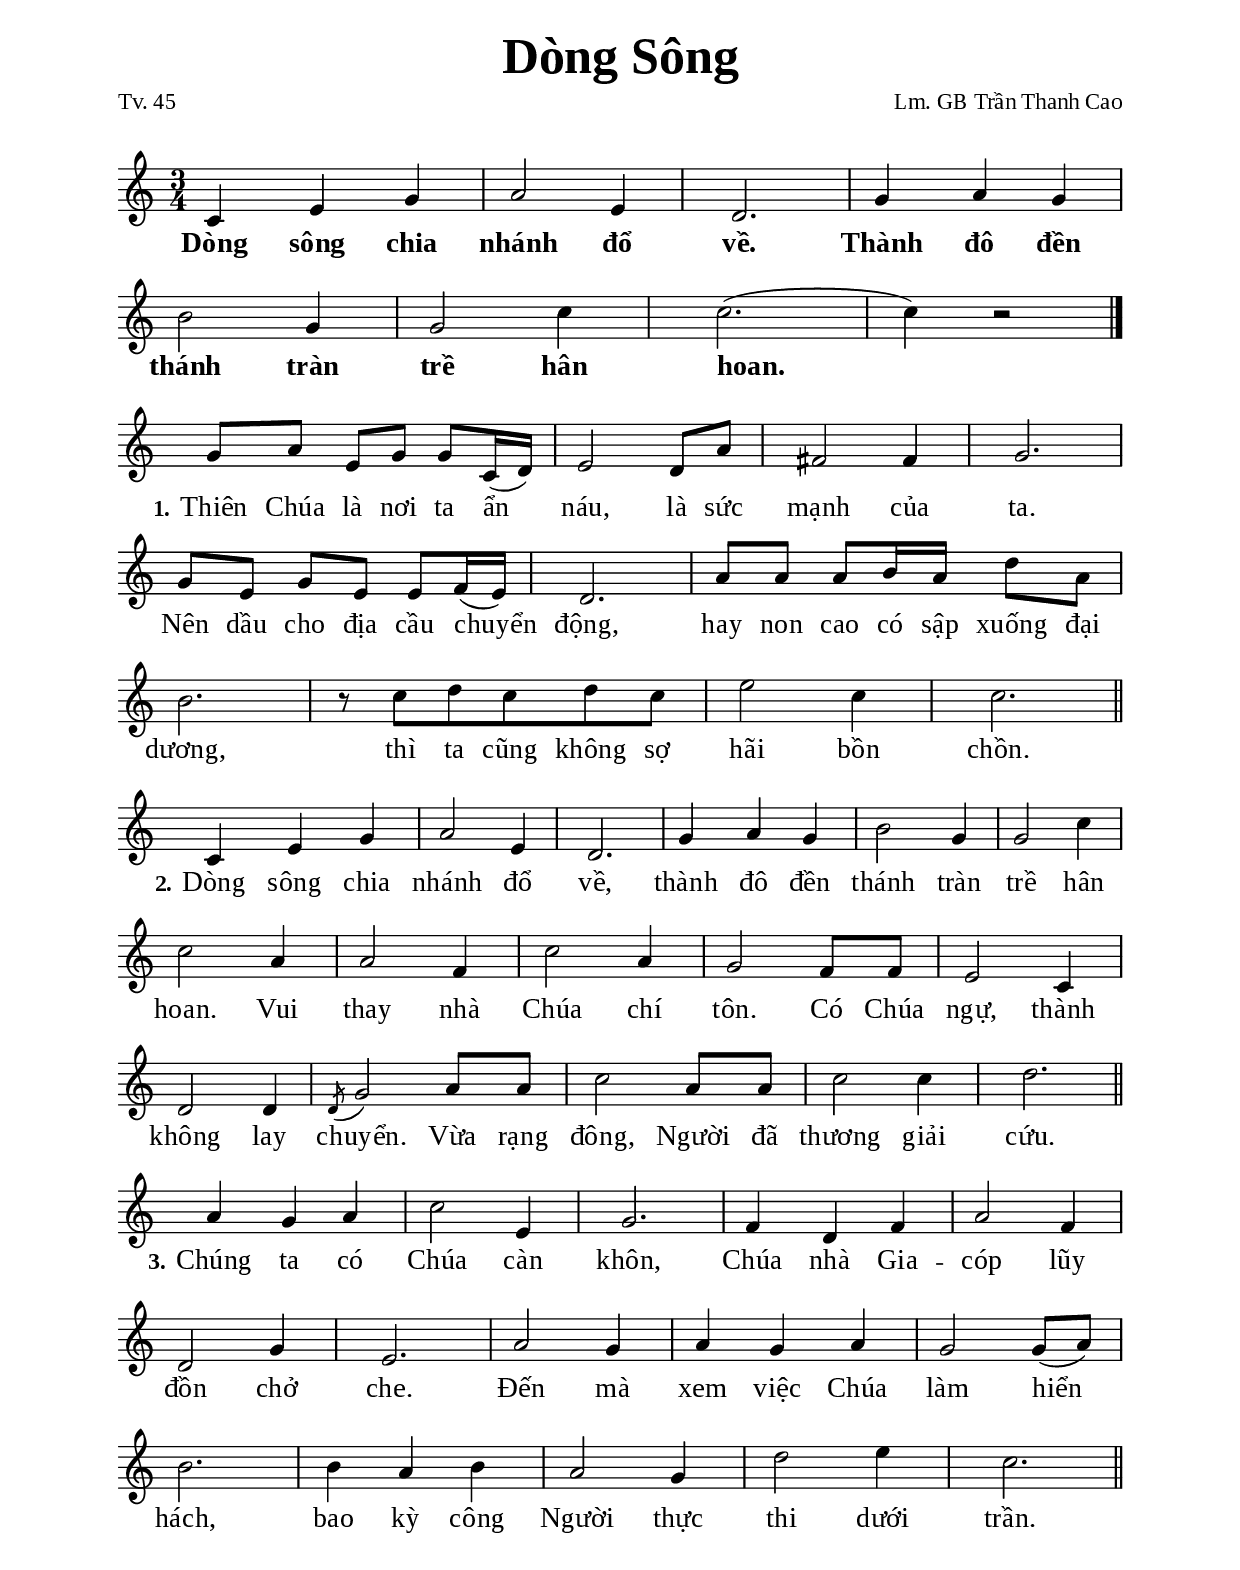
% Cài đặt chung
\version "2.22.1"
\include "english.ly"

\header {
  title = \markup { \fontsize #3 "Dòng Sông" }
  poet = "Tv. 45"
  composer = "Lm. GB Trần Thanh Cao"
  arranger = " "
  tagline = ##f
}

% Nhạc điệp khúc
nhacDiepKhucSop = \relative c' {
  c4 e g |
  a2 e4 |
  d2. |
  g4 a g |
  b2 g4 |
  g2 c4 |
  c2.( |
  c4) r2 \bar "|."
}

% Nhạc phiên khúc
nhacPhienKhucMot = \relative c'' {
  g8 a e g g c,16( d) |
  e2 d8 a' |
  fs2 fs4 |
  g2. |
  g8 e g e e f16( e) |
  d2. |
  a'8 a a b16 a d8 a |
  b2. |
  r8 c d c d c |
  e2 c4 |
  c2. \bar "||"
}

nhacPhienKhucHai = \relative c' {
  c4 e g |
  a2 e4 |
  d2. |
  g4 a g |
  b2 g4 |
  g2 c4 |
  c2 a4 |
  a2 f4 |
  c'2 a4 |
  g2 f8 f |
  e2 c4 |
  d2 d4 |
  \acciaccatura d8 g2 a8 a |
  c2 a8 a |
  c2 c4 |
  d2. \bar "||"
}

nhacPhienKhucBa = \relative c'' {
  a4 g a |
  c2 e,4 |
  g2. |
  f4 d f |
  a2 f4 |
  d2 g4 |
  e2. |
  a2 g4 |
  a g a |
  g2 g8( a) |
  b2. |
  b4 a b |
  a2 g4 |
  d'2 e4 |
  c2. \bar "||"
}

% Lời điệp khúc
loiDiepKhuc = \lyricmode {
  Dòng sông chia nhánh đổ về.
  Thành đô đền thánh tràn trề hân hoan.
}

% Lời phiên khúc
loiPhienKhucMot = \lyricmode {
  \set stanza = #"1."
  Thiên Chúa là nơi ta ẩn náu, là sức mạnh của ta.
  Nên dầu cho địa cầu chuyển động,
  hay non cao có sập xuống đại dương,
  thì ta cũng không sợ hãi bồn chồn.
}

loiPhienKhucHai = \lyricmode {
  \set stanza = #"2."
  Dòng sông chia nhánh đổ về,
  thành đô đền thánh tràn trề hân hoan.
  Vui thay nhà Chúa chí tôn.
  Có Chúa ngự, thành không lay chuyển.
  Vừa rạng đông, Người đã thương giải cứu.
}

loiPhienKhucBa = \lyricmode {
  \set stanza = #"3."
  Chúng ta có Chúa càn khôn,
  Chúa nhà Gia -- cóp lũy đồn chở che.
  Đến mà xem việc Chúa làm hiển hách,
  bao kỳ công Người thực thi dưới trần.
}


% Dàn trang
\paper {
  #(set-paper-size "a4")
  top-margin = 20\mm
  bottom-margin = 20\mm
  left-margin = 20\mm
  right-margin = 20\mm
  indent = #0
  #(define fonts
    (make-pango-font-tree
      "Liberation Serif"
      "Liberation Serif"
      "Liberation Serif"
      (/ 20 20)))
  page-count = #1
  system-system-spacing = #'((basic-distance . 12.5))
  score-system-spacing = #'((basic-distance . 12.5))
}

\score {
  \new ChoirStaff <<
    \new Staff = diepKhuc \with {
        \consists "Merge_rests_engraver"
        %\magnifyStaff #(magstep +1)
      }
      <<
      \new Voice = beSop {
        \key c \major \time 3/4 \nhacDiepKhucSop
      }
    >>
    \new Lyrics \lyricsto beSop \loiDiepKhuc
  >>
  \layout {
    \override Lyrics.LyricText.font-series = #'bold
    \override Lyrics.LyricText.font-size = #+2
    \override Lyrics.LyricSpace.minimum-distance = #4.0
    \override Score.BarNumber.break-visibility = ##(#f #f #f)
    \override Score.SpacingSpanner.uniform-stretching = ##t
  }
}

\score {
  \new ChoirStaff <<
    \new Staff = phienKhuc \with {
        %\magnifyStaff #(magstep +1)
      }
      <<
      \new Voice = beSop {
        \key c \major \time 3/4 \nhacPhienKhucMot
      }
    >>
    \new Lyrics \lyricsto beSop \loiPhienKhucMot
  >>
  \layout {
    \override Staff.TimeSignature.transparent = ##t
    \override Lyrics.LyricText.font-size = #+2
    \override Lyrics.LyricSpace.minimum-distance = #1.6
    \override Score.BarNumber.break-visibility = ##(#f #f #f)
    \override Score.SpacingSpanner.uniform-stretching = ##t
  }
}

\score {
  \new ChoirStaff <<
    \new Staff = phienKhuc \with {
        %\magnifyStaff #(magstep +1)
      }
      <<
      \new Voice = beSop {
        \key c \major \time 3/4 \nhacPhienKhucHai
      }
    >>
    \new Lyrics \lyricsto beSop \loiPhienKhucHai
  >>
  \layout {
    \override Staff.TimeSignature.transparent = ##t
    \override Lyrics.LyricText.font-size = #+2
    \override Lyrics.LyricSpace.minimum-distance = #2.0
    \override Score.BarNumber.break-visibility = ##(#f #f #f)
    \override Score.SpacingSpanner.uniform-stretching = ##t
  }
}

\score {
  \new ChoirStaff <<
    \new Staff = phienKhuc \with {
        %\magnifyStaff #(magstep +1)
      }
      <<
      \new Voice = beSop {
        \key c \major \time 3/4 \nhacPhienKhucBa
      }
    >>
    \new Lyrics \lyricsto beSop \loiPhienKhucBa
  >>
  \layout {
    \override Staff.TimeSignature.transparent = ##t
    \override Lyrics.LyricText.font-size = #+2
    \override Lyrics.LyricSpace.minimum-distance = #2.5
    \override Score.BarNumber.break-visibility = ##(#f #f #f)
    \override Score.SpacingSpanner.uniform-stretching = ##t
  }
}
